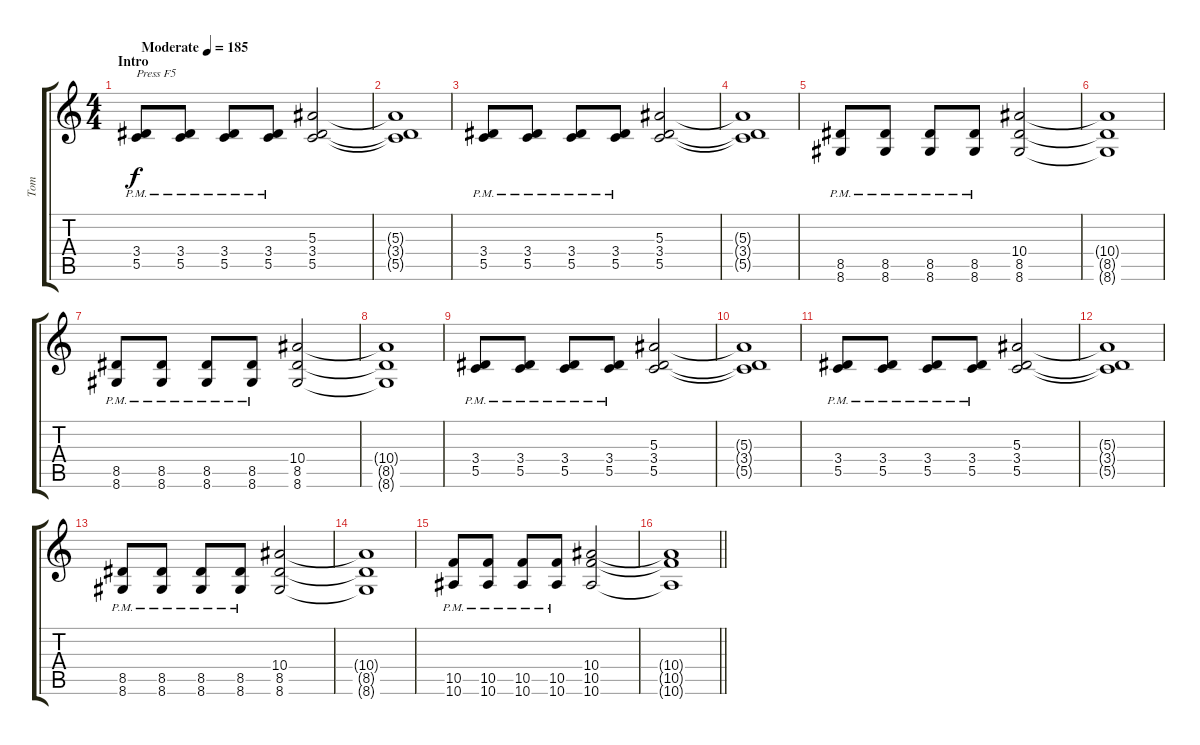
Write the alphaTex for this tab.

\track ("Tom" "Tom") {instrument distortionguitar}
\staff {score tabs}
\tuning (D4 A3 F3 C3 G2 C2) {hide}
\ts (4 4)
\section ("" "Intro")
\tempo (185 "Moderate")
\clef g2
\ks c
(3.4{pm} 5.5{pm}).8{txt "Press F5" dy f instrument distortionguitar} (3.4{pm} 5.5{pm}).8 (3.4{pm} 5.5{pm}).8 (3.4{pm} 5.5{pm}).8 (5.3 3.4 5.5).2 |
(5.3{t} 3.4{t} 5.5{t}).1 |
(3.4{pm} 5.5{pm}).8 (3.4{pm} 5.5{pm}).8 (3.4{pm} 5.5{pm}).8 (3.4{pm} 5.5{pm}).8 (5.3 3.4 5.5).2 |
(5.3{t} 3.4{t} 5.5{t}).1 |
(8.5{pm} 8.6{pm}).8 (8.5{pm} 8.6{pm}).8 (8.5{pm} 8.6{pm}).8 (8.5{pm} 8.6{pm}).8 (10.4 8.5 8.6).2 |
(10.4{t} 8.5{t} 8.6{t}).1 |
(8.5{pm} 8.6{pm}).8 (8.5{pm} 8.6{pm}).8 (8.5{pm} 8.6{pm}).8 (8.5{pm} 8.6{pm}).8 (10.4 8.5 8.6).2 |
(10.4{t} 8.5{t} 8.6{t}).1 |
(3.4{pm} 5.5{pm}).8 (3.4{pm} 5.5{pm}).8 (3.4{pm} 5.5{pm}).8 (3.4{pm} 5.5{pm}).8 (5.3 3.4 5.5).2 |
(5.3{t} 3.4{t} 5.5{t}).1 |
(3.4{pm} 5.5{pm}).8 (3.4{pm} 5.5{pm}).8 (3.4{pm} 5.5{pm}).8 (3.4{pm} 5.5{pm}).8 (5.3 3.4 5.5).2 |
(5.3{t} 3.4{t} 5.5{t}).1 |
(8.5{pm} 8.6{pm}).8 (8.5{pm} 8.6{pm}).8 (8.5{pm} 8.6{pm}).8 (8.5{pm} 8.6{pm}).8 (10.4 8.5 8.6).2 |
(10.4{t} 8.5{t} 8.6{t}).1 |
(10.5{pm} 10.6{pm}).8 (10.5{pm} 10.6{pm}).8 (10.5{pm} 10.6{pm}).8 (10.5{pm} 10.6{pm}).8 (10.4 10.5 10.6).2 |
\barLineRight lightlight
(10.4{t} 10.5{t} 10.6{t}).1
